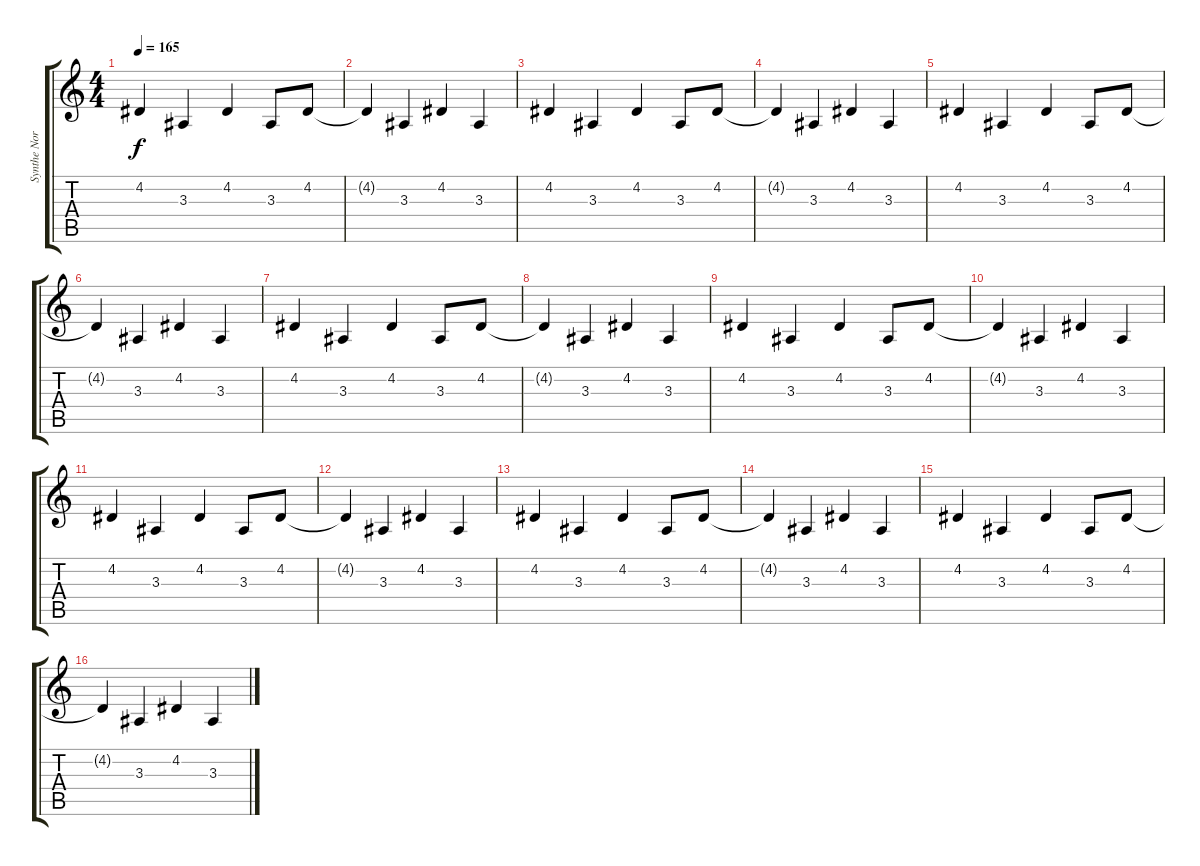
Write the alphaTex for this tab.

\track ("Synthe Normal" "Synthe Nor") {instrument lead2sawtooth}
\staff {score tabs}
\tuning (E4 B3 G3 D3 A2 E2) {hide}
\ts (4 4)
\tempo 165
\clef g2
\ks c
4.2.4{dy f} 3.3.4 4.2.4 3.3.8 4.2.8 |
4.2{t}.4 3.3.4 4.2.4 3.3.4 |
4.2.4 3.3.4 4.2.4 3.3.8 4.2.8 |
4.2{t}.4 3.3.4 4.2.4 3.3.4 |
4.2.4 3.3.4 4.2.4 3.3.8 4.2.8 |
4.2{t}.4 3.3.4 4.2.4 3.3.4 |
4.2.4 3.3.4 4.2.4 3.3.8 4.2.8 |
4.2{t}.4 3.3.4 4.2.4 3.3.4 |
4.2.4 3.3.4 4.2.4 3.3.8 4.2.8 |
4.2{t}.4 3.3.4 4.2.4 3.3.4 |
4.2.4 3.3.4 4.2.4 3.3.8 4.2.8 |
4.2{t}.4 3.3.4 4.2.4 3.3.4 |
4.2.4 3.3.4 4.2.4 3.3.8 4.2.8 |
4.2{t}.4 3.3.4 4.2.4 3.3.4 |
4.2.4 3.3.4 4.2.4 3.3.8 4.2.8 |
4.2{t}.4 3.3.4 4.2.4 3.3.4
